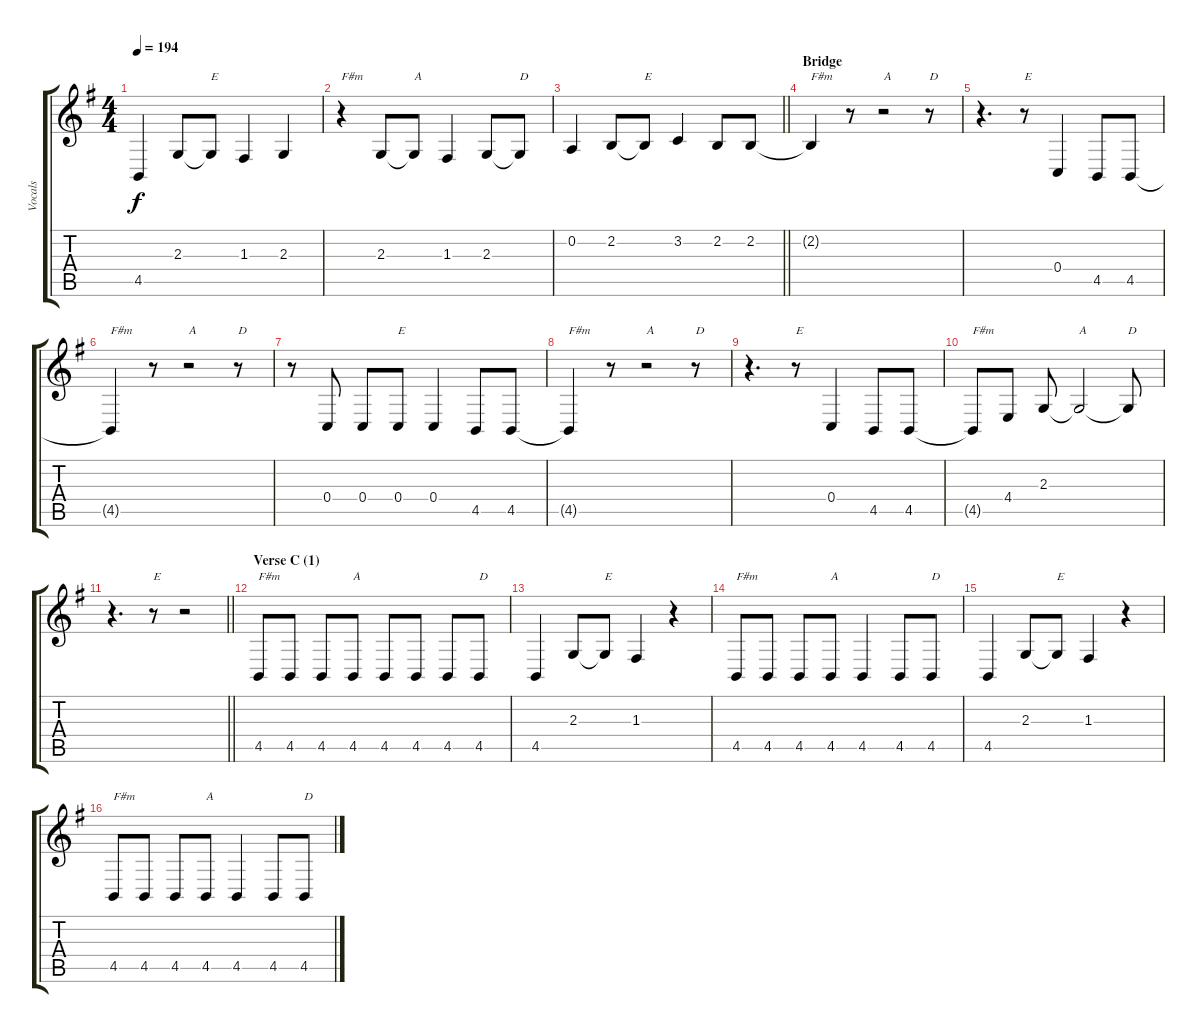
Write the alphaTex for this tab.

\track ("Vocals" "Vocals") {instrument sopranosax}
\staff {score tabs}
\tuning (D4 A3 F3 C3 G2 D2) {hide}
\ts (4 4)
\tempo 194
\clef g2
\ks eminor
4.5.4{dy f} 2.3.8 2.3{t}.8{txt "E"} 1.3.4 2.3.4 |
r.4{txt "F#m"} 2.3.8 2.3{t}.8{txt "A"} 1.3.4 2.3.8 2.3{t}.8{txt "D"} |
\barLineRight lightlight
0.2.4 2.2.8 2.2{t}.8{txt "E"} 3.2.4 2.2.8 2.2.8 |
\section ("" "Bridge")
2.2{t}.4{txt "F#m"} r.8 r.2{txt "A"} r.8{txt "D"} |
r.4{d} r.8{txt "E"} 0.4.4 4.5.8 4.5.8 |
4.5{t}.4{txt "F#m"} r.8 r.2{txt "A"} r.8{txt "D"} |
r.8 0.4.8 0.4.8 0.4.8{txt "E"} 0.4.4 4.5.8 4.5.8 |
4.5{t}.4{txt "F#m"} r.8 r.2{txt "A"} r.8{txt "D"} |
r.4{d} r.8{txt "E"} 0.4.4 4.5.8 4.5.8 |
4.5{t}.8{txt "F#m"} 4.4.8 2.3.8 2.3{t}.2{txt "A"} 2.3{t}.8{txt "D"} |
\barLineRight lightlight
r.4{d} r.8{txt "E"} r.2 |
\section ("" "Verse C (1)")
4.5.8{txt "F#m"} 4.5.8 4.5.8 4.5.8{txt "A"} 4.5.8 4.5.8 4.5.8 4.5.8{txt "D"} |
4.5.4 2.3.8 2.3{t}.8{txt "E"} 1.3.4 r.4 |
4.5.8{txt "F#m"} 4.5.8 4.5.8 4.5.8{txt "A"} 4.5.4 4.5.8 4.5.8{txt "D"} |
4.5.4 2.3.8 2.3{t}.8{txt "E"} 1.3.4 r.4 |
4.5.8{txt "F#m"} 4.5.8 4.5.8 4.5.8{txt "A"} 4.5.4 4.5.8 4.5.8{txt "D"}
